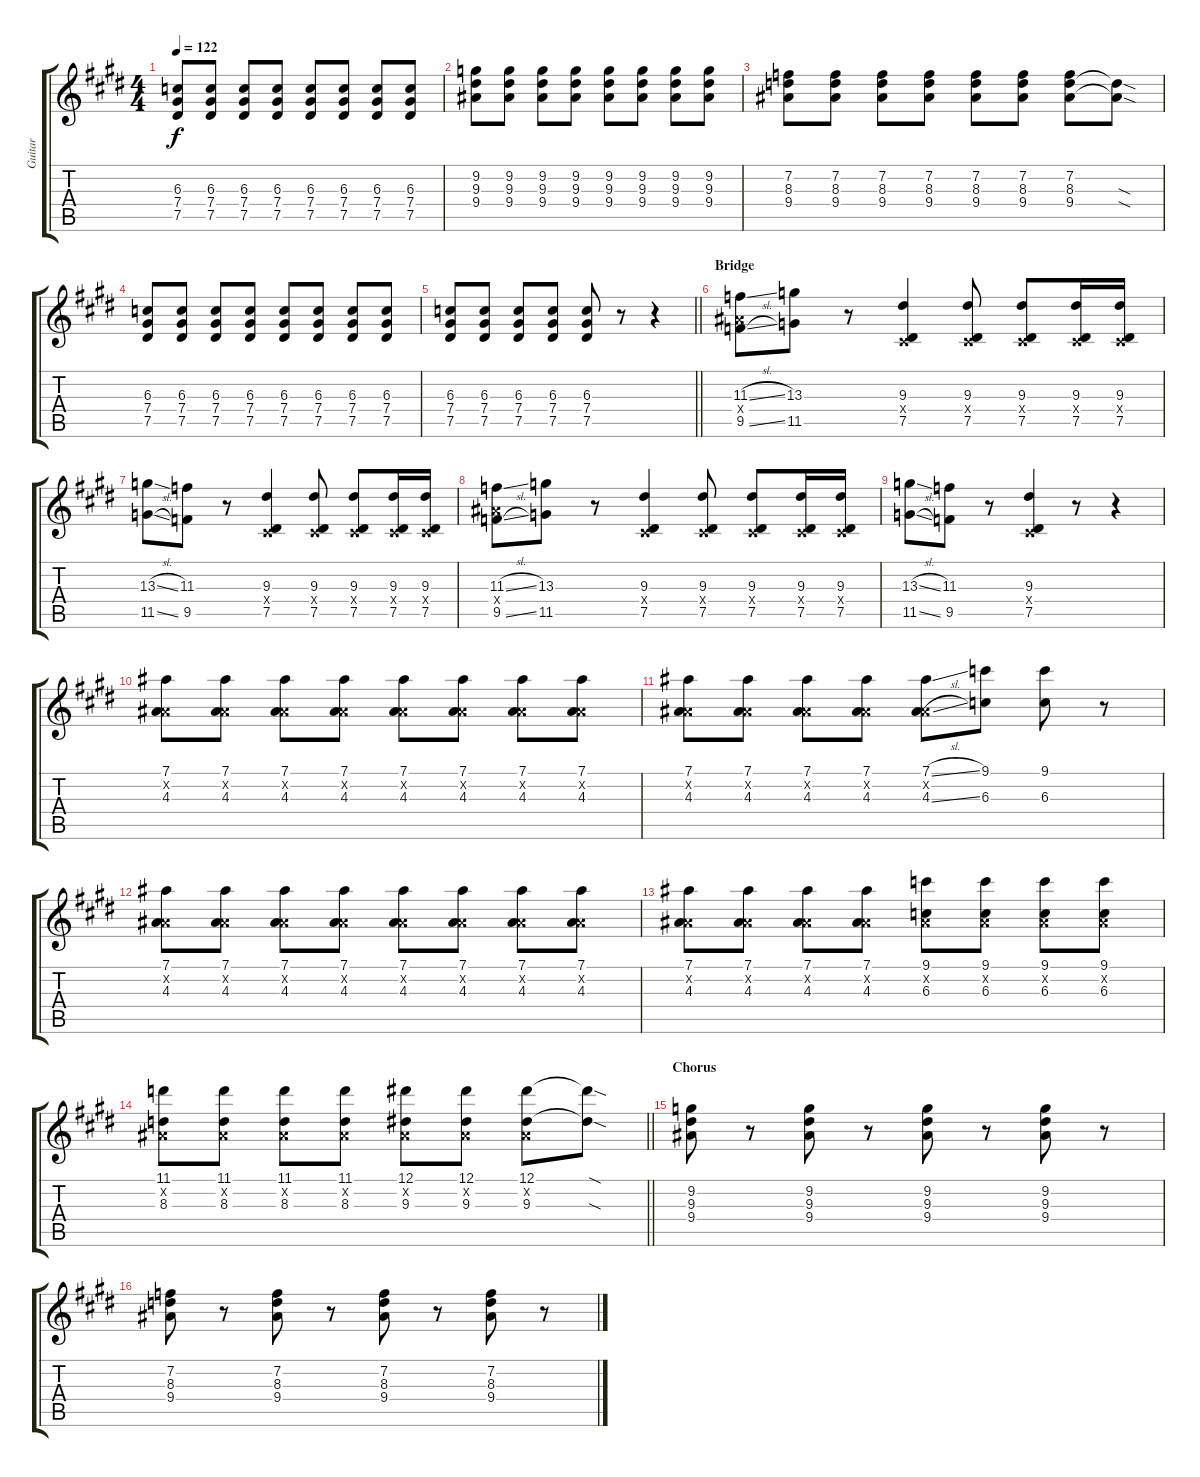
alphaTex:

\track ("Guitar" "Guitar") {instrument overdrivenguitar}
\staff {score tabs}
\tuning (Eb4 Bb3 Gb3 Db3 Ab2 Eb2) {hide}
\ts (4 4)
\tempo 122
\clef g2
\ks e
(6.3 7.4 7.5).8{dy f} (6.3 7.4 7.5).8 (6.3 7.4 7.5).8 (6.3 7.4 7.5).8 (6.3 7.4 7.5).8 (6.3 7.4 7.5).8 (6.3 7.4 7.5).8 (6.3 7.4 7.5).8 |
(9.2 9.3 9.4).8 (9.2 9.3 9.4).8 (9.2 9.3 9.4).8 (9.2 9.3 9.4).8 (9.2 9.3 9.4).8 (9.2 9.3 9.4).8 (9.2 9.3 9.4).8 (9.2 9.3 9.4).8 |
(7.2 8.3 9.4).8 (7.2 8.3 9.4).8 (7.2 8.3 9.4).8 (7.2 8.3 9.4).8 (7.2 8.3 9.4).8 (7.2 8.3 9.4).8 (7.2 8.3 9.4).8 (8.3{sod t} 9.4{sod t}).8 |
(6.3 7.4 7.5).8 (6.3 7.4 7.5).8 (6.3 7.4 7.5).8 (6.3 7.4 7.5).8 (6.3 7.4 7.5).8 (6.3 7.4 7.5).8 (6.3 7.4 7.5).8 (6.3 7.4 7.5).8 |
\barLineRight lightlight
(6.3 7.4 7.5).8 (6.3 7.4 7.5).8 (6.3 7.4 7.5).8 (6.3 7.4 7.5).8 (6.3 7.4 7.5).8 r.8 r.4 |
\section ("" "Bridge")
(11.3{sl} 9.4{x} 9.5{sl}).8 (13.3 11.5).8 r.8 (9.3 0.4{x} 7.5).4 (9.3 0.4{x} 7.5).8 (9.3 0.4{x} 7.5).8 (9.3 0.4{x} 7.5).16 (9.3 0.4{x} 7.5).16 |
(13.3{sl} 11.5{sl}).8 (11.3 9.5).8 r.8 (9.3 0.4{x} 7.5).4 (9.3 0.4{x} 7.5).8 (9.3 0.4{x} 7.5).8 (9.3 0.4{x} 7.5).16 (9.3 0.4{x} 7.5).16 |
(11.3{sl} 9.4{x} 9.5{sl}).8 (13.3 11.5).8 r.8 (9.3 0.4{x} 7.5).4 (9.3 0.4{x} 7.5).8 (9.3 0.4{x} 7.5).8 (9.3 0.4{x} 7.5).16 (9.3 0.4{x} 7.5).16 |
(13.3{sl} 11.5{sl}).8 (11.3 9.5).8 r.8 (9.3 0.4{x} 7.5).4 r.8 r.4 |
(7.1 0.2{x} 4.3).8 (7.1 0.2{x} 4.3).8 (7.1 0.2{x} 4.3).8 (7.1 0.2{x} 4.3).8 (7.1 0.2{x} 4.3).8 (7.1 0.2{x} 4.3).8 (7.1 0.2{x} 4.3).8 (7.1 0.2{x} 4.3).8 |
(7.1 0.2{x} 4.3).8 (7.1 0.2{x} 4.3).8 (7.1 0.2{x} 4.3).8 (7.1 0.2{x} 4.3).8 (7.1{sl} 0.2{x} 4.3{sl}).8 (9.1 6.3).8 (9.1 6.3).8 r.8 |
(7.1 0.2{x} 4.3).8 (7.1 0.2{x} 4.3).8 (7.1 0.2{x} 4.3).8 (7.1 0.2{x} 4.3).8 (7.1 0.2{x} 4.3).8 (7.1 0.2{x} 4.3).8 (7.1 0.2{x} 4.3).8 (7.1 0.2{x} 4.3).8 |
(7.1 0.2{x} 4.3).8 (7.1 0.2{x} 4.3).8 (7.1 0.2{x} 4.3).8 (7.1 0.2{x} 4.3).8 (9.1 0.2{x} 6.3).8 (9.1 0.2{x} 6.3).8 (9.1 0.2{x} 6.3).8 (9.1 0.2{x} 6.3).8 |
\barLineRight lightlight
(11.1 0.2{x} 8.3).8 (11.1 0.2{x} 8.3).8 (11.1 0.2{x} 8.3).8 (11.1 0.2{x} 8.3).8 (12.1 0.2{x} 9.3).8 (12.1 0.2{x} 9.3).8 (12.1 0.2{x} 9.3).8 (12.1{sod t} 9.3{sod t}).8 |
\section ("" "Chorus")
(9.2 9.3 9.4).8 r.8 (9.2 9.3 9.4).8 r.8 (9.2 9.3 9.4).8 r.8 (9.2 9.3 9.4).8 r.8 |
(7.2 8.3 9.4).8 r.8 (7.2 8.3 9.4).8 r.8 (7.2 8.3 9.4).8 r.8 (7.2 8.3 9.4).8 r.8
